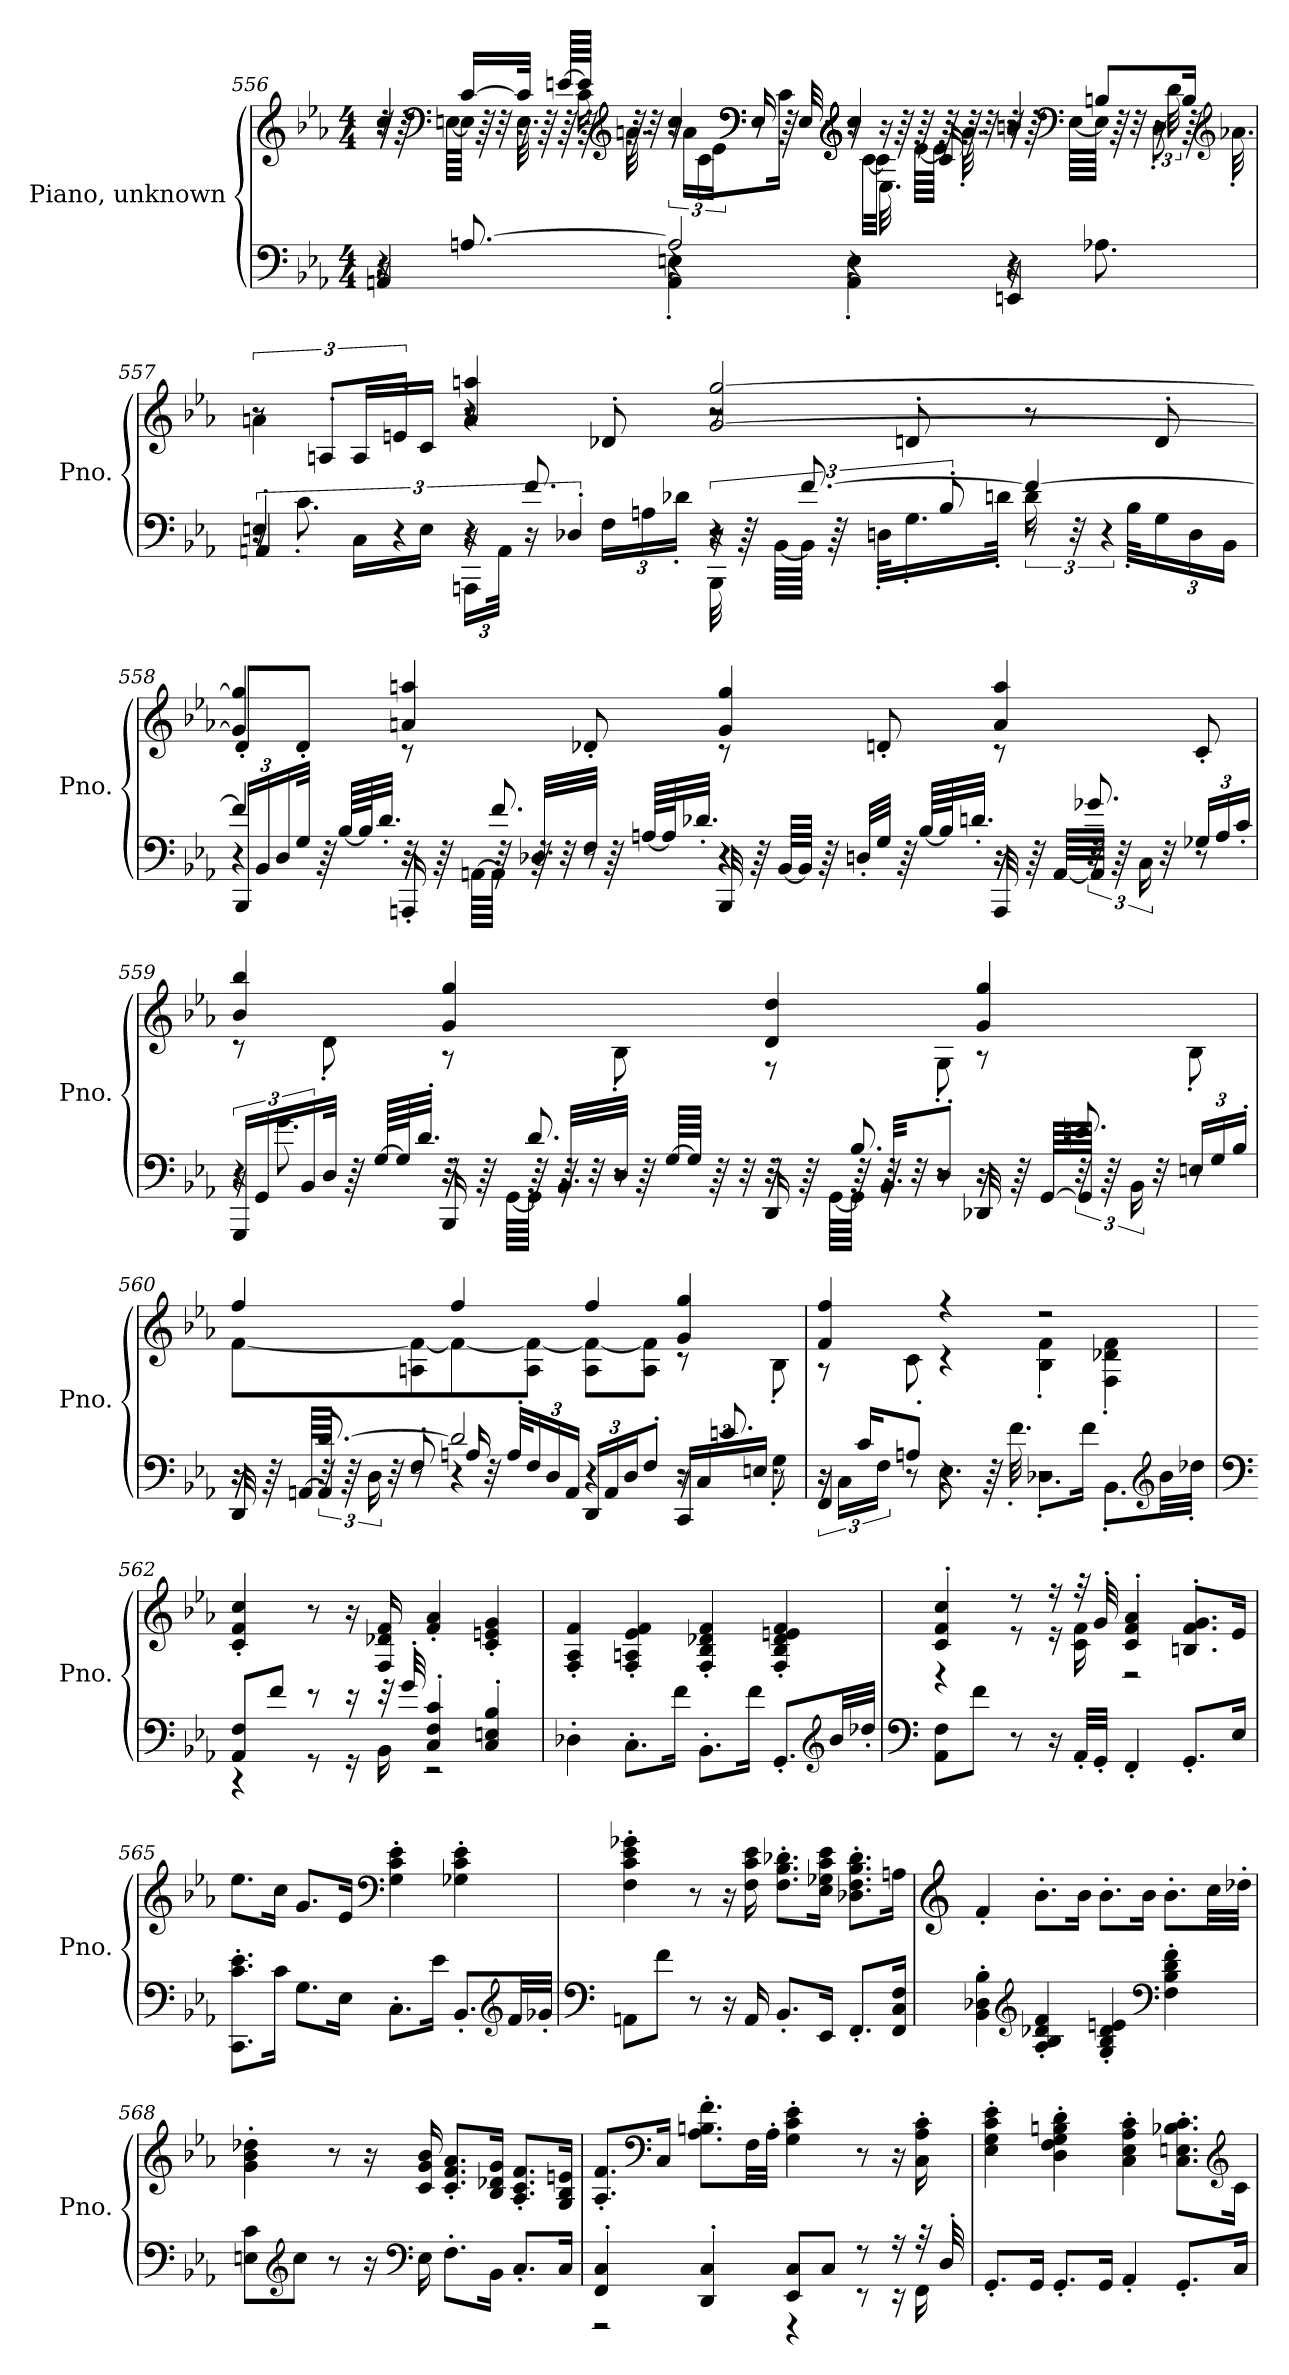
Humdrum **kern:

**kern	**kern
*part1	*part1
*staff2	*staff1
*I"Piano, unknown	*
*I'Pno.	*
!!LO:LB:g=z
*clefF4	*clefG2
*k[b-e-a-]	*k[b-e-a-]
*M4/4	*M4/4
=556	=556
*^	*^
*	*^	*	*^
*	*	*	*	*	*^
16r	4r	4AAn/	16r	8r	4cc/	32r
.	.	.	.	.	.	64r
*	*	*	*clefF4	*	*	*
.	.	.	.	.	.	[64En\LLLL
[8.An/	.	.	[16c/LL	.	.	64E\JJJJ]
.	.	.	.	.	.	64r
.	.	.	.	.	.	32r
.	.	.	32c/JJk]	32.E\	.	16r
.	.	.	64r	.	.	.
.	.	.	[64en/LLLL	64r	.	.
.	.	.	64e/JJJJ]	64r	.	16c\
*	*	*	*clefG2	*	*	*
.	.	.	64r	32.an\	.	.
.	.	.	32r	.	.	.
2A/]	4AA\' 4En\'	4r	4cc/	24r	8r	16r
.	.	.	.	24a\LL	.	.
.	.	.	.	.	.	8c\L
.	.	.	.	24e\JJ	.	.
*	*	*	*clefF4	*	*	*
.	.	.	.	8r	16E/	.
.	.	.	.	.	64r	16c\Jk
.	.	.	.	.	32.E/	.
*	*	*	*clefG2	*	*	*
.	4AA\' 4E\'	4r	4cc/	8r	8r	16r
.	.	.	.	.	.	[16c\LL
.	.	.	.	32.E\	16r	32c\JJk]
.	.	.	.	.	.	64r
.	.	.	.	64r	.	[64e\LLLL
.	.	.	.	64r	16c/	64e\JJJJ]
.	.	.	.	32.a'\	.	64r
.	.	.	.	.	.	32r
4r	16r	4EEn/	4bn/	32r	16r	8r
.	.	.	.	64r	.	.
*	*	*	*clefF4	*	*	*
.	.	.	.	[64E\LLLL	.	.
.	8.A-X\	.	.	64E\JJJJ]	8Bn/L	.
.	.	.	.	64r	.	.
.	.	.	.	32r	.	.
.	.	.	.	24r	.	8D'\
.	.	.	.	48d\	.	.
.	.	.	.	64r	16B/Jk	.
*	*	*	*clefG2	*	*	*
.	.	.	.	32.a-X'\	.	.
*	*	*	*	*	*v	*v
!!LO:LB:g=z
=557	=557	=557	=557	=557	=557
*	*	*^	*	*	*
4En'/	16r	6AAn/	8r	8r	4an\	12r
.	8.c'\	.	.	.	.	.
.	.	.	.	.	.	12An'/L
.	.	.	16C\LL	16A/LL	.	.
.	.	6r	.	.	.	12en'/J
.	.	.	16E\JJ	16c/JJ	.	.
*	*	*	*Xbrackettup	*	*	*
16r	4r	.	24AAAn\LL	4a/ 4aan/	4r	8r
.	.	.	48AA\JJk	.	.	.
8.f/	.	.	16r	.	.	.
.	.	6D-X'/	.	.	.	.
.	.	.	24F\LL	.	.	8d-X'/
.	.	.	24An\	.	.	.
.	.	.	24d-X'\JJ	.	.	.
16r	2r	6r	32BBB-\	[2g/ [2gg/	2r	8r
.	.	.	64r	.	.	.
.	.	.	[64BB-\LLLL	.	.	.
[8.f/	.	.	64BB-\JJJJ]	.	.	.
.	.	.	64r	.	.	.
.	.	.	32Dn'\KLL	.	.	.
.	.	.	16.G'\	.	.	8dn'/
.	.	12B-'/	.	.	.	.
.	.	.	32dn'\JJk	.	.	.
4f/_	.	12r	16d\	.	.	8r
.	.	.	32r	.	.	.
.	.	6r	.	.	.	.
.	.	.	32B-'\KLL	.	.	.
.	.	.	24G\	.	.	8d'/
.	.	.	24D\	.	.	.
.	.	.	24BB-\JJ	.	.	.
*	*	*v	*v	*	*	*
*	*	*	*	*v	*v
!!LO:PB:g=z
=558	=558	=558	=558	=558
4f/]	24BBB-/LL	4r	4g/] 4gg/]	8d'/L
.	24BB-/	.	.	.
.	24D/	.	.	.
.	32G/JJk	.	.	8d'/J
.	64r	.	.	.
.	[64B-/LLLL	.	.	.
.	64B-/J]	.	.	.
.	32.d'/JJJ	.	.	.
16r	16AAAn'/	32r	4an/ 4aan/	8r
.	.	64r	.	.
.	.	[64AAn\LLLL	.	.
8.f/	64r	64AA\JJJJ]	.	.
.	32.D-X/LLL	64r	.	.
.	.	32r	.	.
.	32F/JJJ	8r	.	8d-X'/
.	64r	.	.	.
.	[64An/LLLL	.	.	.
.	64A/J]	.	.	.
.	32.d-X'/JJJ	.	.	.
4r	32BBB-/	4r	4g/ 4gg/	8r
.	64r	.	.	.
.	[64BB-/LLLL	.	.	.
.	64BB-/JJJJ]	.	.	.
.	64r	.	.	.
.	32Dn'/LLL	.	.	.
.	32G/JJJ	.	.	8dn'/
.	64r	.	.	.
.	[64B-/LLLL	.	.	.
.	64B-/J]	.	.	.
.	32.dn'/JJJ	.	.	.
16r	32AAA/	16r	4a/ 4aa/	8r
.	64r	.	.	.
.	[64AA/LLLL	.	.	.
*	*	*brackettup	*	*
8.g-X/	64AA/JJJJ]	48r	.	.
.	64r	.	.	.
.	.	24C\	.	.
.	32r	.	.	.
*	*Xbrackettup	*	*	*
.	24G-X/LL	8r	.	8c'/
.	24A/	.	.	.
.	24c'/JJ	.	.	.
!!LO:LB:g=z	!!
=559	=559	=559	=559	=559
4r	16r	24GGG/LL	4b-/ 4bb-/	8r
.	.	24GG/	.	.
.	8.g\	.	.	.
.	.	24BB-/	.	.
.	.	32D/JJk	.	8d'\
.	.	64r	.	.
.	.	[64G/LLLL	.	.
.	.	64G/J]	.	.
.	.	32.d'/JJJ	.	.
16r	32r	16BBB-'/	4g/ 4gg/	8r
.	64r	.	.	.
.	[64GG\LLLL	.	.	.
8.d/	64GG\JJJJ]	64r	.	.
.	64r	32.BB-/LLL	.	.
.	32r	.	.	.
.	8r	32D/JJJ	.	8B-'\
.	.	64r	.	.
.	.	[64G/LLLL	.	.
.	.	64G/JJJJ]	.	.
.	.	64r	.	.
.	.	32r	.	.
16r	32r	16DD'/	4d/ 4dd/	8r
.	64r	.	.	.
.	[64GG\LLLL	.	.	.
8.B-/	64GG\JJJJ]	64r	.	.
.	64r	32.BB-/KKL	.	.
.	32r	.	.	.
.	8r	8D'/J	.	8G'\
16r	16r	32DD-X/	4g/ 4gg/	8r
.	.	64r	.	.
.	.	[64GG/LLLL	.	.
*	*brackettup	*	*	*
8.en/	48r	64GG/JJJJ]	.	.
.	.	64r	.	.
.	24BB-\	.	.	.
.	.	32r	.	.
*	*	*Xbrackettup	*	*
.	8r	24En/LL	.	8B-'\
.	.	24G/	.	.
.	.	24B-'/JJ	.	.
!!LO:LB:g=z	!!
=560	=560	=560	=560	=560
16r	16r	32DD/	4ff/	[8f\L
.	.	64r	.	.
.	.	[64AAn/LLLL	.	.
*	*brackettup	*	*	*
[8.d/	48r	64AA/JJJJ]	.	.
.	.	64r	.	.
.	24D\	.	.	.
.	.	32r	.	.
.	8r	8F'/	.	8An\ 8f\_
2d/]	4r	16An/	4ff/	8f\_
.	.	32r	.	.
.	.	32A'/KLL	.	.
*	*	*Xbrackettup	*	*
.	.	24F/	.	8A\ 8f\_J
.	.	24D/	.	.
.	.	24AA/JJ	.	.
.	4r	24DD/LL	4ff/	8A\ 8f\_L
.	.	24AA/	.	.
.	.	24D/J	.	.
.	.	8F'/J	.	8A\ 8f\]J
16r	8r	24CC/LL	4g/ 4gg/	8r
.	.	24C/	.	.
8.en/	.	.	.	.
.	.	24En/JJ	.	.
.	8G'\	8r	.	8B-'\
!!LO:LB:g=z	!!
=561	=561	=561	=561	=561
*	*brackettup	*	*	*
16r	24r	4FF/	4f/ 4ff/	8r
.	24C\LL	.	.	.
16c/KL	.	.	.	.
.	24F\JJ	.	.	.
8An'/J	8r	.	.	8c\
4r	8.E-\	4r	4r	4r
.	64r	.	.	.
.	32.f'\	.	.	.
2r	8.D-X'\L	2r	2r	4B-\' 4f\'
.	16f\Jk	.	.	.
.	8.BB-'\L	.	.	4F\' 4d-X\' 4f\'
*clefG2	*	*	*	*
.	32b-\LL	.	.	.
.	32dd-X'\JJJ	.	.	.
*v	*v	*v	*	*
*	*v	*v
=562	=562
*clefF4	*
*^	*
8AA-/ 8F/L	4r	4c/' 4f/' 4cc/'
8f/J	.	.
8r	8r	8r
16r	16r	16r
32r	16BB-\	16F/ 16d-X/ 16f/
32g'/	.	.
4C/' 4F/' 4c/'	2r	4f/' 4a-/'
4C/' 4En/' 4B-/'	.	4c/' 4en/' 4g/'
*v	*v	*
=563	=563
4D-X'\	4F/' 4A-/' 4f/'
8.C'\L	4F/' 4An/' 4e-/' 4f/'
16f\Jk	.
8.BB-'\L	4F/' 4B-/' 4d-X/' 4f/'
16f\Jk	.
8.GG'/L	4F/' 4B-/' 4d-/' 4en/' 4f/'
*clefG2	*
32b-/LL	.
32dd-X'/JJJ	.
!!LO:LB:g=z
=564	=564
*clefF4	*
*	*^
8AA-\ 8F\L	4c/' 4f/' 4cc/'	4r
8f\J	.	.
8r	8r	8r
16r	16r	16r
32AA-'/LLL	32r	16c\ 16f\
32GG'/JJJ	32g'/	.
4FF'/	4c/' 4f/' 4a-/'	2r
8.GG'/L	8.Bn/' 8.f/' 8.g/'L	.
16E-/Jk	16e-/Jk	.
*	*v	*v
=565	=565
8.CC\' 8.c\' 8.e-\'L	8.ee-\L
16c\Jk	16cc\Jk
8.G\L	8.g/L
16E-\Jk	16e-/Jk
*	*clefF4
8.C'\L	4G\' 4c\' 4e-\'
16e-\Jk	.
8.BB-'/L	4G-X\' 4c\' 4e-\'
*clefG2	*
32f/LL	.
32g-X'/JJJ	.
=566	=566
*clefF4	*
8AAn\L	4F\' 4c\' 4e-\' 4g-X\'
8f\J	.
8r	8r
16r	16r
16AA/	16F\ 16c\ 16e-\
8.BB-'/L	8.F\' 8.B-\' 8.d-X\'L
16EE-/Jk	16E-\ 16G-X\ 16c\ 16e-\Jk
8.FF'/L	8.D-X\' 8.F\' 8.B-\' 8.d-\'L
16FF/ 16C/ 16F/Jk	16An\Jk
!!LO:LB:g=z
=567	=567
*	*clefG2
4BB-\' 4D-X\' 4B-\'	4f'/
*clefG2	*
4A-/' 4B-/' 4d-X/' 4f/'	8.b-'\L
.	16b-\Jk
4G/' 4B-/' 4d-/' 4en/'	8.b-'\L
.	16b-\Jk
*clefF4	*
4F\' 4B-\' 4d-\' 4f\'	8.b-'\L
.	32cc\LL
.	32dd-X'\JJJ
=568	=568
8En\ 8c\L	4g\' 4b-\' 4dd-X\'
*clefG2	*
8cc\J	.
8r	8r
16r	16r
*clefF4	*
16E\	16c/ 16g/ 16b-/
8.F'\L	8.c/' 8.f/' 8.a-/'L
16BB-\Jk	16B-/ 16d-X/ 16g/Jk
8.C'/L	8.A-/' 8.c/' 8.f/'L
16C/Jk	16G/ 16B-/ 16en/Jk
!!LO:PB:g=z
=569	=569
*^	*
4FF/' 4C/'	2r	8.A-/' 8.f/'L
*	*	*clefF4
.	.	16C/Jk
4DD/' 4C/'	.	8.A-\' 8.Bn\' 8.f\'L
.	.	32F\LL
.	.	32A-'\JJJ
8EE-/ 8C/L	4r	4G\' 4c\' 4e-\'
8C/J	.	.
8r	8r	8r
16r	16r	16r
32r	16FF\	16C\' 16A-\' 16c\'
32D'/	.	.
*v	*v	*
=570	=570
8.GG'/L	4E-\' 4G\' 4c\' 4e-\'
16GG/Jk	.
8.GG'/L	4D\' 4F\' 4G\' 4Bn\' 4d\'
16GG/Jk	.
4AA-'/	4C\' 4E-\' 4A-\' 4c\'
8.GG'/L	8.C\' 8.En\' 8.B-X\' 8.c\'L
*	*clefG2
16C/Jk	16c\Jk
=	=
*-	*-
